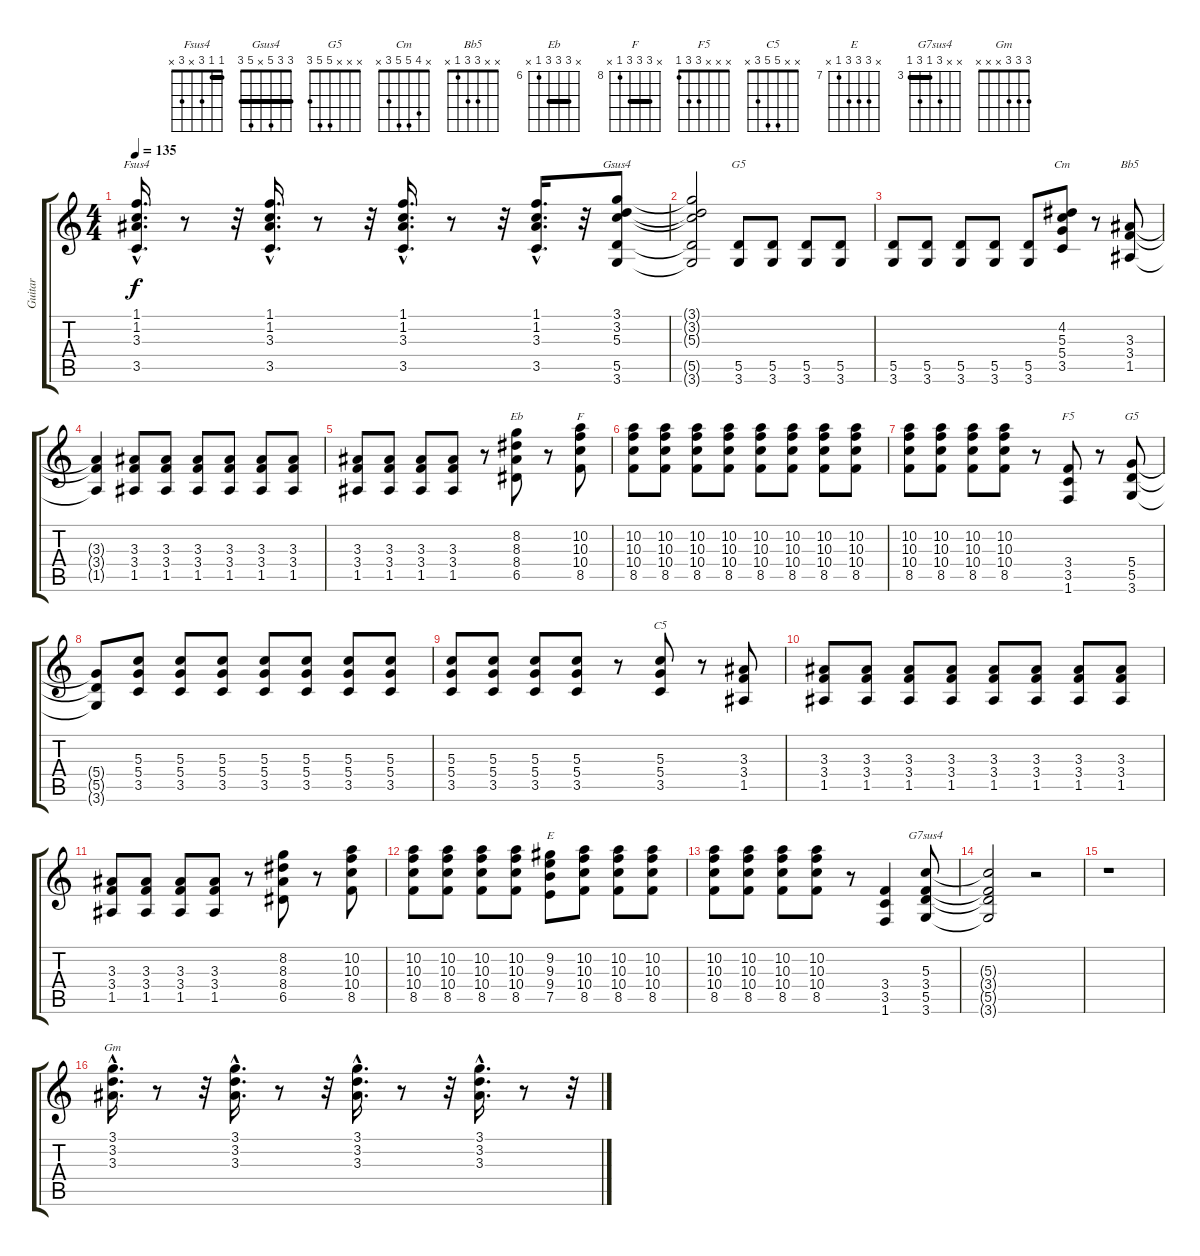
\track ("Guitar" "Guitar") {instrument overdrivenguitar}
\staff {score tabs}
\tuning (E4 B3 G3 D3 A2 E2) {hide}
\chord ("Fsus4" 1 1 3 x 3 x) {barre 1}
\chord ("Gsus4" 3 3 5 x 5 3) {barre 3}
\chord ("G5" x x x x 5 3)
\chord ("Cm" x 4 5 5 3 x)
\chord ("Bb5" x x 3 3 1 x)
\chord ("Eb" x 8 8 8 6 x) {firstfret 6 barre 8}
\chord ("F" x 10 10 10 8 x) {firstfret 8 barre 10}
\chord ("F5" x x x 3 3 1)
\chord ("G5" x x x 5 5 3)
\chord ("C5" x x 5 5 3 x)
\chord ("E" x 9 9 9 7 x) {firstfret 7}
\chord ("G7sus4" x x 5 3 5 3) {firstfret 3 barre 3}
\chord ("Gm" 3 3 3 x x x)
\ts (4 4)
\tempo 135
\clef g2
\ks c
(1.1{hac} 1.2{hac} 3.3{hac} 3.5{hac}).16{d ch "Fsus4" dy f} r.8 r.32 (1.1{hac} 1.2{hac} 3.3{hac} 3.5{hac}).16{d} r.8 r.32 (1.1{hac} 1.2{hac} 3.3{hac} 3.5{hac}).16{d} r.8 r.32 (1.1{hac} 1.2{hac} 3.3{hac} 3.5{hac}).16{d} r.32 (3.1 3.2 5.3 5.5 3.6).8{ch "Gsus4"} |
(3.1{t} 3.2{t} 5.3{t} 5.5{t} 3.6{t}).2 (5.5 3.6).8{ch "G5"} (5.5 3.6).8 (5.5 3.6).8 (5.5 3.6).8 |
(5.5 3.6).8 (5.5 3.6).8 (5.5 3.6).8 (5.5 3.6).8 (5.5 3.6).8 (4.2 5.3 5.4 3.5).8{ch "Cm"} r.8 (3.3 3.4 1.5).8{ch "Bb5"} |
(3.3{t} 3.4{t} 1.5{t}).4 (3.3 3.4 1.5).8 (3.3 3.4 1.5).8 (3.3 3.4 1.5).8 (3.3 3.4 1.5).8 (3.3 3.4 1.5).8 (3.3 3.4 1.5).8 |
(3.3 3.4 1.5).8 (3.3 3.4 1.5).8 (3.3 3.4 1.5).8 (3.3 3.4 1.5).8 r.8 (8.2 8.3 8.4 6.5).8{ch "Eb"} r.8 (10.2 10.3 10.4 8.5).8{ch "F"} |
(10.2 10.3 10.4 8.5).8 (10.2 10.3 10.4 8.5).8 (10.2 10.3 10.4 8.5).8 (10.2 10.3 10.4 8.5).8 (10.2 10.3 10.4 8.5).8 (10.2 10.3 10.4 8.5).8 (10.2 10.3 10.4 8.5).8 (10.2 10.3 10.4 8.5).8 |
(10.2 10.3 10.4 8.5).8 (10.2 10.3 10.4 8.5).8 (10.2 10.3 10.4 8.5).8 (10.2 10.3 10.4 8.5).8 r.8 (3.4 3.5 1.6).8{ch "F5"} r.8 (5.4 5.5 3.6).8{ch "G5"} |
(5.4{t} 5.5{t} 3.6{t}).8 (5.3 5.4 3.5).8 (5.3 5.4 3.5).8 (5.3 5.4 3.5).8 (5.3 5.4 3.5).8 (5.3 5.4 3.5).8 (5.3 5.4 3.5).8 (5.3 5.4 3.5).8 |
(5.3 5.4 3.5).8 (5.3 5.4 3.5).8 (5.3 5.4 3.5).8 (5.3 5.4 3.5).8 r.8 (5.3 5.4 3.5).8{ch "C5"} r.8 (3.3 3.4 1.5).8 |
(3.3 3.4 1.5).8 (3.3 3.4 1.5).8 (3.3 3.4 1.5).8 (3.3 3.4 1.5).8 (3.3 3.4 1.5).8 (3.3 3.4 1.5).8 (3.3 3.4 1.5).8 (3.3 3.4 1.5).8 |
(3.3 3.4 1.5).8 (3.3 3.4 1.5).8 (3.3 3.4 1.5).8 (3.3 3.4 1.5).8 r.8 (8.2 8.3 8.4 6.5).8 r.8 (10.2 10.3 10.4 8.5).8 |
(10.2 10.3 10.4 8.5).8 (10.2 10.3 10.4 8.5).8 (10.2 10.3 10.4 8.5).8 (10.2 10.3 10.4 8.5).8 (9.2 9.3 9.4 7.5).8{ch "E"} (10.2 10.3 10.4 8.5).8 (10.2 10.3 10.4 8.5).8 (10.2 10.3 10.4 8.5).8 |
(10.2 10.3 10.4 8.5).8 (10.2 10.3 10.4 8.5).8 (10.2 10.3 10.4 8.5).8 (10.2 10.3 10.4 8.5).8 r.8 (3.4 3.5 1.6).4 (5.3 3.4 5.5 3.6).8{ch "G7sus4"} |
(5.3{t} 3.4{t} 5.5{t} 3.6{t}).2 r.2 |
r.1 |
(3.1{hac} 3.2{hac} 3.3{hac}).16{d ch "Gm"} r.8 r.32 (3.1{hac} 3.2{hac} 3.3{hac}).16{d} r.8 r.32 (3.1{hac} 3.2{hac} 3.3{hac}).16{d} r.8 r.32 (3.1{hac} 3.2{hac} 3.3{hac}).16{d} r.8 r.32
